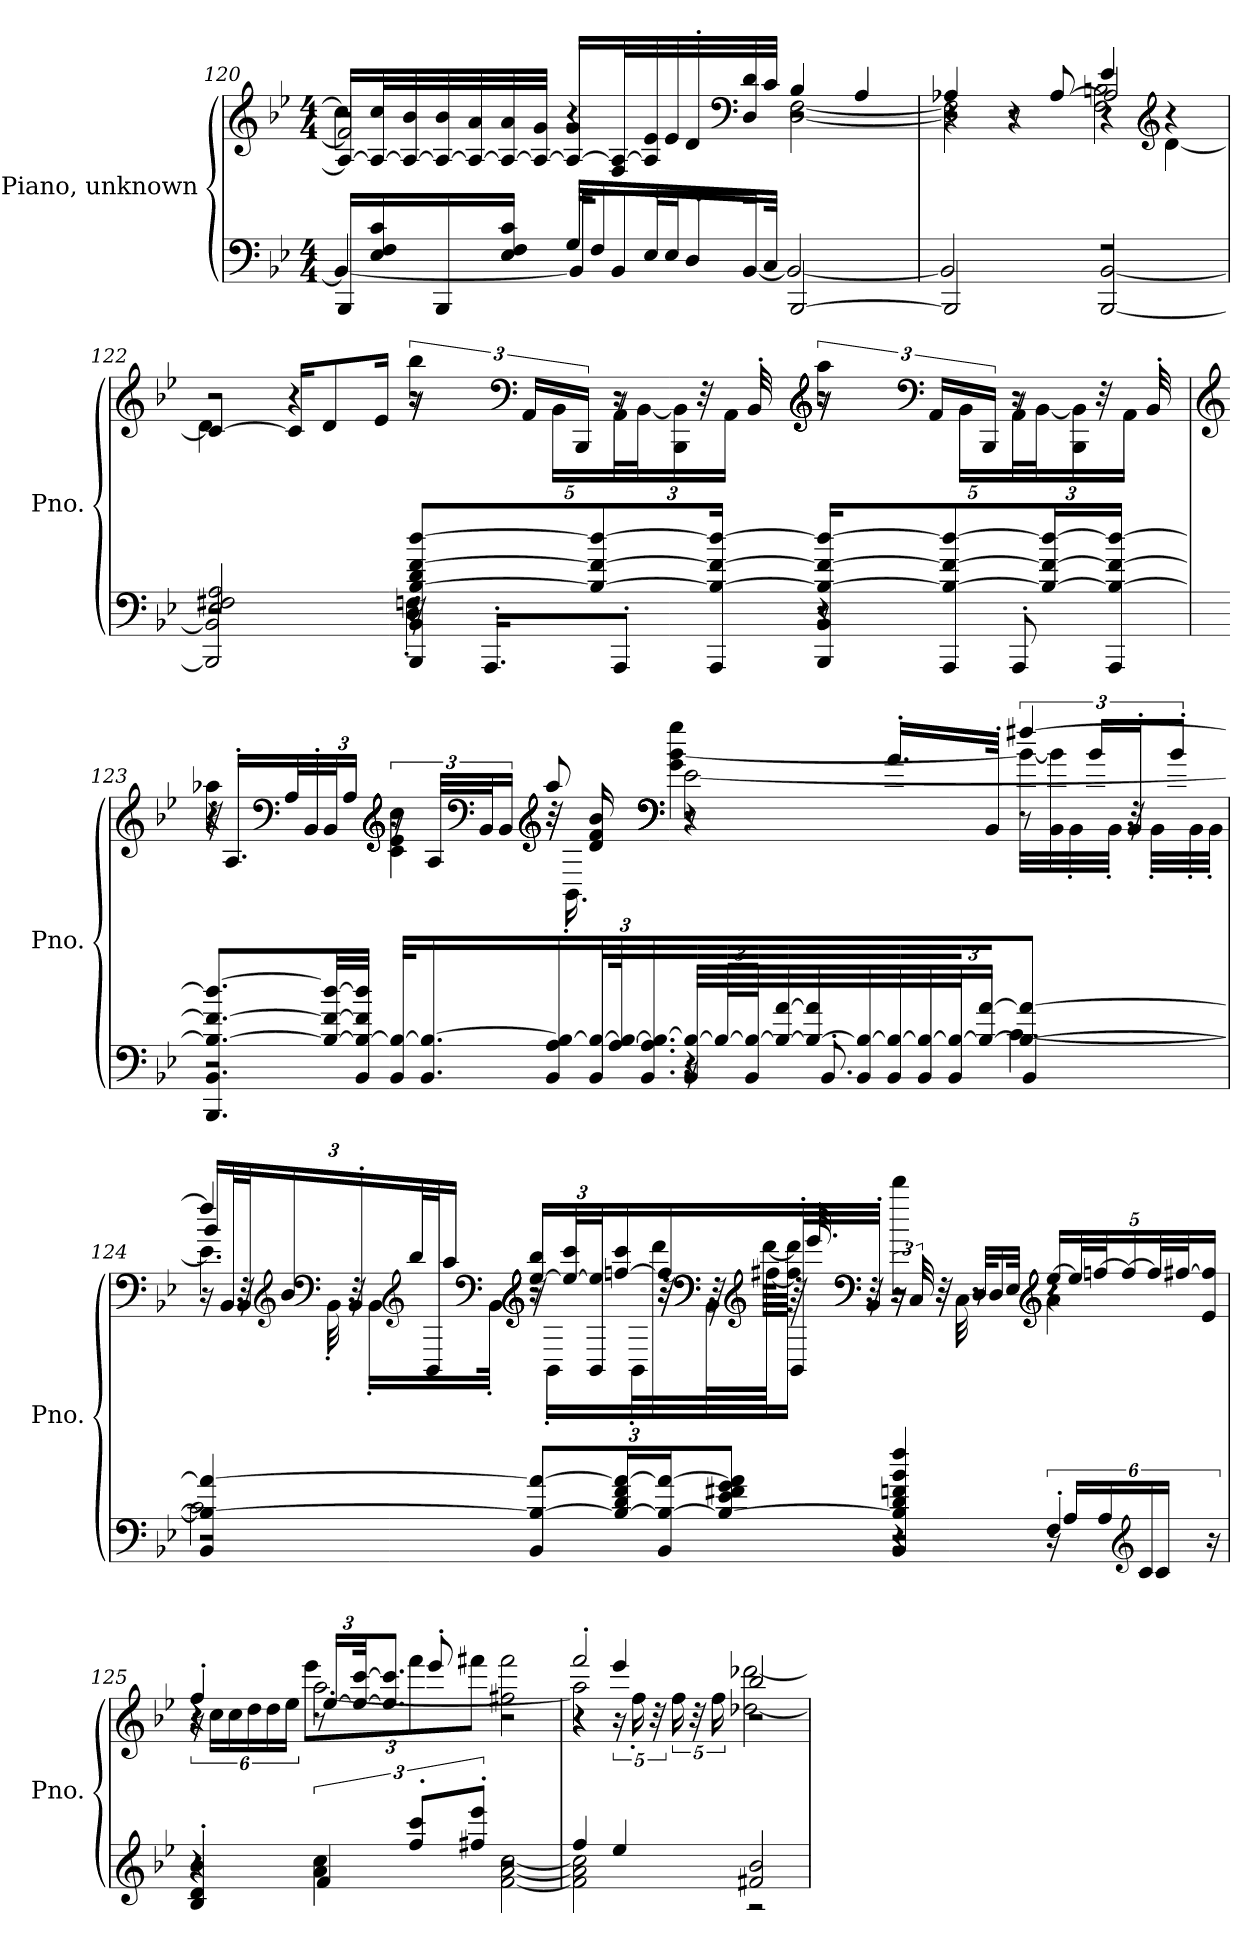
**kern	**kern
*part1	*part1
*staff2	*staff1
*I"Piano, unknown	*
*I'Pno.	*
!!LO:LB:g=z
*clefF4	*clefG2
*k[b-e-]	*k[b-e-]
*M4/4	*M4/4
=120	=120
*^	*^
*	*	*	*^
*	*	*	*	*^
16BBB-/LL	4BB-/_	16A/LL_	4cc\]	2f/]	2r
16E-/ 16F/ 16c/	.	32A/_ 32cc/L	.	.	.
.	.	32A/_ 32b-/	.	.	.
16BBB-/	.	32A/_ 32b-/	.	.	.
.	.	32A/_ 32a/	.	.	.
16E-/ 16F/ 16c/JJ	.	32A/_ 32a/	.	.	.
.	.	32A/_ 32g/JJJ	.	.	.
32G/KLL	16BB-/KL]	16A/_ 16g/LL	4r	.	.
16F'/	.	.	.	.	.
.	8BB-/	32F/ 32A/_L	.	.	.
32E-'/L	.	32A/] 32e-/	.	.	.
32E-/J	.	32e-/	.	.	.
16D'/	.	32d'/	.	.	.
*	*	*clefF4	*	*	*
.	[16BB-/Jk	32D/ 32d/	.	.	.
32C/JJk	.	32c/JJJ	.	.	.
[2BBB-/	2BB-/_	4B-/	2r	2r	[2D\ [2F\
.	.	4A/	.	.	.
=121	=121	=121	=121	=121	=121
2BBB-/]	2BB-/]	4A-X/	2r	4r	2D\] 2F\]
.	.	4r	.	8r	.
.	.	.	.	[8A-/	.
2r	[2BBB-/ [2BB-/	4e-/	4r	2A-/]	2F\ 2Bn\
*	*	*clefG2	*	*	*
.	.	4r	[4d\	.	.
!!LO:LB:g=z	!!	!!	!!
=122	=122	=122	=122	=122	=122
*	*^	*	*	*	*
2E-/ 2F#X/ 2A/	2r	2BBB-/] 2BB-/]	[4c/	4d\]	2r	2r
.	.	.	16c/KL]	4r	.	.
.	.	.	8d/	.	.	.
.	.	.	16e-/Jk	.	.	.
*Xbrackettup	*	*	*	*	*	*
10BBB-/ 10BB-/ [10B-/ 10d/ [10f/ [10dd/L	4D\' 4Fn\'	32r	24r	4bb-\	8r	16r
.	.	16.AAA'/KL	.	.	.	.
*	*	*	*clefF4	*	*	*
.	.	.	24AA/LL	.	.	.
.	.	.	.	.	.	16BB-\LL
.	.	.	24BBB-/JJ	.	.	.
10B-/_ 10f/_ 10dd/_	.	.	.	.	.	.
*	*	*	*	*	*	*Xbrackettup
.	.	8AAA'/J	8r	.	16r	48AA\L
.	.	.	.	.	.	[48BB-\J
.	.	.	.	.	.	24BBB-\ 24BB-\]
.	.	.	.	.	32r	.
20AAA/ 20B-/_ 20f/_ 20dd/_Jk	.	.	.	.	.	.
.	.	.	.	.	.	24AA\JJ
.	.	.	.	.	32BB-'/	.
*	*	*	*clefG2	*	*	*
*	*	*	*brackettup	*	*	*
20BBB-/ 20BB-/ 20B-/_ 20f/_ 20dd/_KL	4r	8r	24r	4aa\	8r	16r
*	*	*	*clefF4	*	*	*
.	.	.	24AA/LL	.	.	.
10AAA/ 10B-/_ 10f/_ 10dd/_	.	.	.	.	.	.
.	.	.	.	.	.	16BB-\LL
.	.	.	24BBB-/JJ	.	.	.
*	*	*	*	*	*	*Xbrackettup
.	.	8AAA'/	8r	.	16r	48AA\L
.	.	.	.	.	.	[48BB-\J
20B-/_ 20f/_ 20dd/_L	.	.	.	.	.	.
.	.	.	.	.	.	24BBB-\ 24BB-\]
.	.	.	.	.	32r	.
20AAA/ 20B-/_ 20f/_ 20dd/_JJ	.	.	.	.	.	.
.	.	.	.	.	.	24AA\JJ
.	.	.	.	.	32BB-'/	.
!!LO:LB:g=z	!!	!!	!!
=123	=123	=123	=123	=123	=123	=123
*	*	*	*clefG2	*	*	*
8.BBB-/ 8.BB-/ 8.B-/_ 8.f/_ 8.dd/_L	2r	2r	4r	4r	32r	4aa-X\
.	.	.	.	.	16.A'/LL	.
*	*	*	*clefF4	*	*	*
.	.	.	.	.	32A/L	.
.	.	.	.	.	32BB-'/	.
32B-/_ 32f/_ 32dd/_LL	.	.	.	.	48BB-/J	.
.	.	.	.	.	24A/JJ	.
32BB-/ 32B-/_ 32f/] 32dd/]JJJ	.	.	.	.	.	.
*	*	*	*clefG2	*	*	*
*	*	*	*	*	*brackettup	*
32BB-/ 32B-/_KLL	.	.	8r	4c\ 4e-\ 4cc\	24r	8r
16.BB-/ 16.B-/_	.	.	.	.	.	.
.	.	.	.	.	48A/LLL	.
*	*	*	*clefF4	*	*	*
.	.	.	.	.	48BB-/J	.
.	.	.	.	.	24BB-/JJ	.
*	*	*	*clefG2	*	*	*
16BB-/ 16A/ 16B-/_	.	.	8aa-/	.	16r	32r
.	.	.	.	.	.	16.BB-'\
48BB-/ 48B-/_L	.	.	.	.	16d/ 16f/ 16b-/	.
[96A/ 96B-/_K	.	.	.	.	.	.
48.BB-/ 48.A/] 48.B-/_JJJ	.	.	.	.	.	.
*	*	*	*clefF4	*	*	*
48BB-/ 48B-/_LLL	4r	16r	4r	[2e-\	8r	4g\ [4b-\ 4gg\
96B-/L_	.	.	.	.	.	.
96BB-/ 96B-/_J	.	.	.	.	.	.
48B-/_ [48a/	.	.	.	.	.	.
32B-/_ 32a/]	.	8.BB-'/	.	.	.	.
32BB-/ 32B-/_	.	.	.	.	.	.
32BB-/ 32B-/_	.	.	.	.	16.a'/LL	.
32BB-/ 32B-/_	.	.	.	.	.	.
48BB-/ 48B-/_J	.	.	.	.	.	.
24B-/_ [24a/JJ	.	.	.	.	.	.
.	.	.	.	.	32BB-'/JJk	.
4B-/_ 4a/_	[4c\	4BB-'/	[4ff#X/	.	12r	32b-\LLL_
.	.	.	.	.	.	32BB-\ 32b-\]
.	.	.	.	.	.	32BB-'\
.	.	.	.	.	24b-/LL	.
.	.	.	.	.	.	32BB-'\JJJ
.	.	.	.	.	24BB-'/J	32r
.	.	.	.	.	.	32BB-'\LLL
.	.	.	.	.	12b-'/J	.
.	.	.	.	.	.	32BB-'\
.	.	.	.	.	.	32BB-'\JJJ
!!LO:PB:g=z	!!	!!	!!
=124	=124	=124	=124	=124	=124	=124
*	*	*	*	*	*Xbrackettup	*
4BB-/ 4B-/_ 4a/_	2c\]	2r	4ff#/]	4.e-\]	24b-/LL	16r
.	.	.	.	.	48BB-/L	.
.	.	.	.	.	48BB-/J	32r
*	*	*	*clefG2	*	*	*
.	.	.	.	.	24b-/	.
*	*	*	*clefF4	*	*	*
.	.	.	.	.	.	32BB-'\
.	.	.	.	.	24BB-'/	32r
.	.	.	.	.	.	16BB-'\LL
*	*	*	*clefG2	*	*	*
.	.	.	.	.	48bb-/L	.
.	.	.	.	.	48BB-/J	.
.	.	.	.	.	24aa/JJ	.
*	*	*	*clefF4	*	*	*
.	.	.	.	.	.	32BB-'\JJk
*	*	*	*clefG2	*	*	*
12BB-/ 12B-/_ 12a/_L	.	.	8r	.	[24ee-/ 24bb-/LL	32r
.	.	.	.	.	.	16BB-'\LL
.	.	.	.	.	48ee-/_ 48ccc/L	.
.	.	.	.	.	48BB-/ 48ee-/]J	.
24B-/_ 24d/ 24f/ 24a/_L	.	.	.	.	[24ffn/ 24ccc/	.
.	.	.	.	.	.	32BB-'\L
24BB-/ 24B-/_ 24a/_J	.	.	16r	32r	16ff/]	32ddd\
*	*	*	*clefF4	*	*	*
.	.	.	.	64r	.	64BB-\L
12B-/_ 12e-/ 12f#X/ 12g/ 12a/]J	.	.	.	.	.	.
*	*	*	*clefG2	*	*	*
.	.	.	.	[64ddd\KLLL	.	[64ff#X\JJ
.	.	.	64r	32ddd\JJJ]	32BB-'/L	16ff#\JJ]
.	.	.	32.eee-/	.	.	.
*	*	*	*clefF4	*	*	*
.	.	.	.	32r	32BB-'/JJJ	.
*	*	*	*	*	*brackettup	*
4BB-/ 4B-/] 4d/ 4fn/ 4b-/ 4ff/	2r	4r	2r	4ddd'\	24r	16r
.	.	.	.	.	48C/	.
.	.	.	.	.	16r	32r
.	.	.	.	.	.	32C\
.	.	.	.	.	32D/KLL	8r
.	.	.	.	.	16D/	.
.	.	.	.	.	32E-/JJk	.
*	*	*	*clefG2	*	*	*
*brackettup	*	*	*	*	*Xbrackettup	*
24r	.	4F'/	.	4r	[20ee-/LL	4a\
24A/LL	.	.	.	.	.	.
.	.	.	.	.	40ee-/L]	.
.	.	.	.	.	[40ffn/J	.
24A/	.	.	.	.	.	.
.	.	.	.	.	20ff/_	.
*clefG2	*	*	*	*	*	*
24c/	.	.	.	.	.	.
.	.	.	.	.	40ff/L]	.
24c/JJ	.	.	.	.	.	.
.	.	.	.	.	[40ff#X/J	.
.	.	.	.	.	20e-/ 20ff#/]JJ	.
24r	.	.	.	.	.	.
!!LO:LB:g=z	!!	!!	!!
=125	=125	=125	=125	=125	=125	=125
*	*	*	*	*	*	*brackettup
4B-/' 4d/' 4b-/'	4r	4r	4r	4r	4ff'/	24r
.	.	.	.	.	.	24cc\LL
.	.	.	.	.	.	24cc\
*	*	*	*	*	*	*Xbrackettup
.	.	.	.	.	.	24dd\
.	.	.	.	.	.	24dd\
.	.	.	.	.	.	24ee-\JJ
12r	4a\ 4cc\	4f/	8r	[2.aa\	[24ee-/LL	12eee-\L
.	.	.	.	.	48ee-/_ [48ccc/JK	.
.	.	.	.	.	8.ee-/] 8.ccc/]J	.
12ff/' 12ccc/'L	.	.	.	.	.	12fff\
.	.	.	8eee-'/	.	.	.
12ff#X/' 12eee-/'J	.	.	.	.	.	12fff#X\J
2r	[2f\ [2a\ [2cc\	2r	2r	.	2r	2ff#X\ 2fff#\
*	*v	*v	*	*	*	*
=126	=126	=126	=126	=126	=126
4ff/	2f\] 2a\] 2cc\]	4r	2aa\]	2fff'/	4r
*	*	*	*	*	*brackettup
4ee-/	.	4eee-/	.	.	20r
.	.	.	.	.	20ff'\
.	.	.	.	.	40r
.	.	.	.	.	20ff\
.	.	.	.	.	40r
.	.	.	.	.	20ff\
2f#X/ 2b-/	2r	2bb-/	2r	2r	[2dd-X\ [2ddd-X\
*v	*v	*	*	*	*
*	*v	*v	*v	*v
=	=
*-	*-
